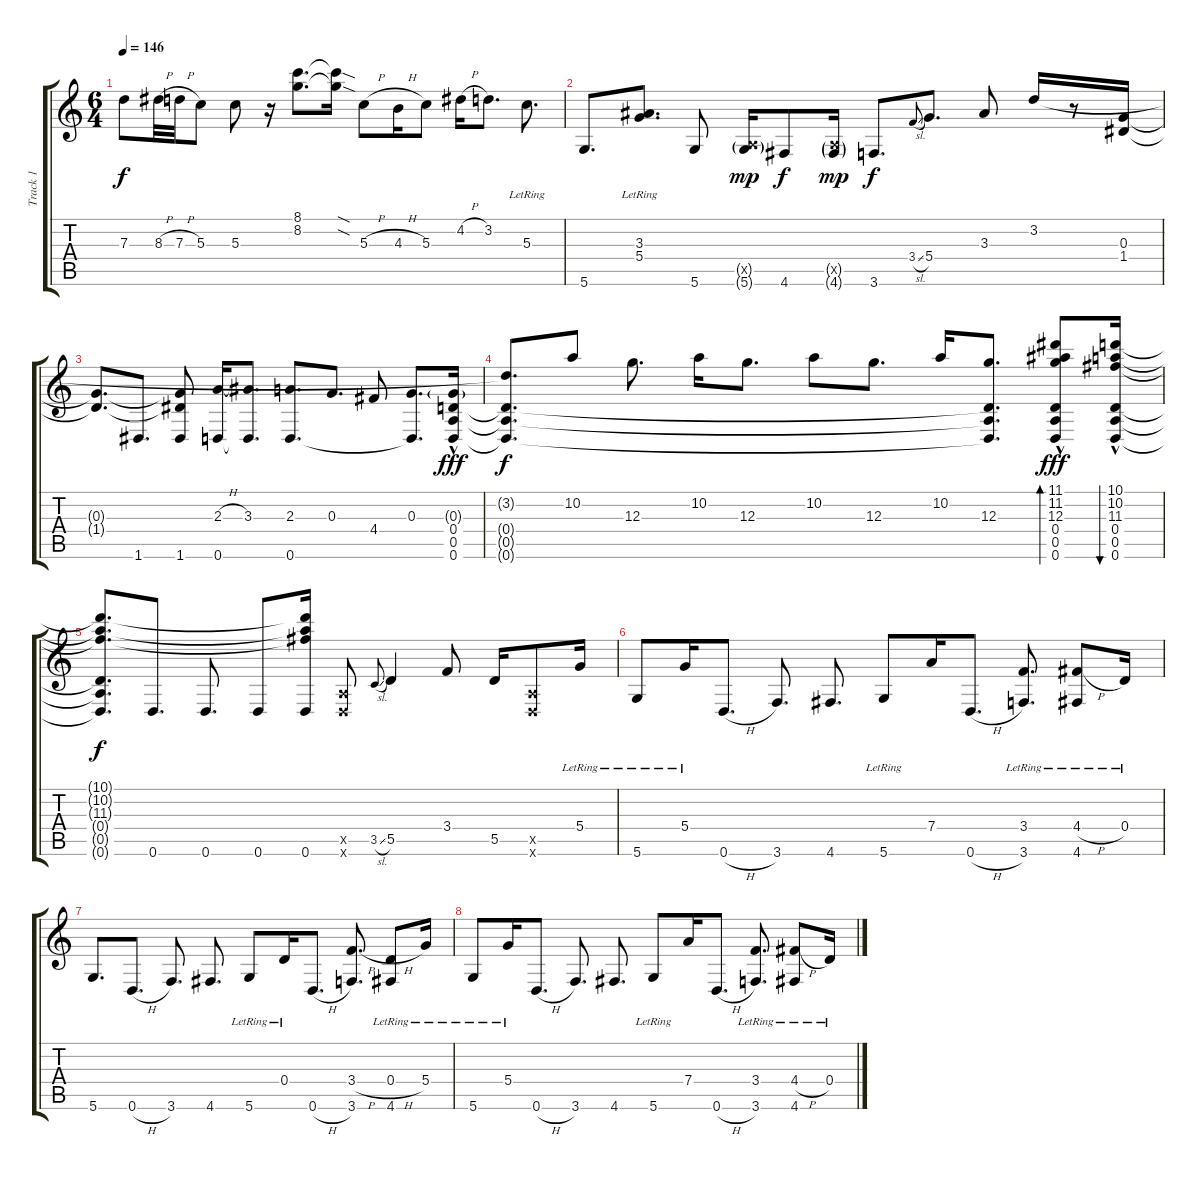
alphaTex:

\track ("Track 1" "Track 1") {instrument acousticguitarsteel}
\staff {score tabs}
\tuning (E4 B3 G3 D3 A2 D2) {hide}
\ts (6 4)
\tempo 146
\clef g2
\ks c
7.3{t}.8{dy f} 8.3{h}.32 7.3{h}.32 5.3.8 5.3.8 r.16 (8.1 8.2).8{d} (8.1{sod t} 8.2{sod t}).16 5.3{h}.8 4.3{h}.16 5.3.8 4.2{h}.16 3.2.8{d} 5.3{lr}.8{d} |
5.6.8{d} (3.3{lr} 5.4{lr}).8{d} 5.6.8 (0.5{g x} 5.6{g}).16{dy mp} 4.6.8{dy f} (0.5{g x} 4.6{g}).16{dy mp} 3.6.8{d dy f} 3.4{sl}.8{gr onbeat} 5.4.8{d} 3.3.8 3.2.16 r.8 (0.3 1.4).16 |
(0.3{t} 1.4{t}).8{d} 1.6.8{d} (0.3{t} 1.4{t} 1.6).8 (2.3{h} 0.6).16 (3.3 0.6{t}).8{d} (2.3 0.6).8{d} 0.3.8{d} 4.4.8 (0.3 0.6{t}).8{d} (0.3{g} 0.4{hac} 0.5{hac} 0.6{hac}).16{dy fff} |
(3.2{t} 0.4{t} 0.5{t} 0.6{t}).8{d dy f} 10.2.8 12.3.8{d} 10.2.16 12.3.8{d} 10.2.8 12.3.8{d} 10.2.16 (12.3 0.4{t} 0.5{t} 0.6{t}).8{d} (11.1{hac} 11.2{hac} 12.3{hac} 0.4 0.5 0.6).8{bd 60 dy fff} (10.1{hac} 10.2{hac} 11.3{hac} 0.4 0.5 0.6).16{bu 60} |
(10.1{t} 10.2{t} 11.3{t} 0.4{t} 0.5{t} 0.6{t}).8{d dy f} 0.6.8{d} 0.6.8{d} 0.6.8 (10.1{t} 10.2{t} 11.3{t} 0.6).16 (0.5{x} 0.6{x}).8 3.5{sl}.8{gr onbeat} 5.5.4 3.4.8 5.5.16 (0.5{x} 0.6{x}).8 5.4{lr}.16 |
5.6{lr}.8 5.4{lr}.16 0.6{h}.8{d} 3.6.8{d} 4.6.8{d} 5.6{lr}.8 7.4.16 0.6{h}.8{d} (3.4{lr} 3.6).8{d} (4.4{h lr} 4.6{lr}).8 0.4{lr}.16 |
5.6.8{d} 0.6{h}.8{d} 3.6.8{d} 4.6.8{d} 5.6{lr}.8 0.4{lr}.16 0.6{h}.8{d} (3.4{h} 3.6).8{d} (0.4{h} 4.6{lr}).8 5.4{lr}.16 |
5.6{lr}.8 5.4{lr}.16 0.6{h}.8{d} 3.6.8{d} 4.6.8{d} 5.6{lr}.8 7.4.16 0.6{h}.8{d} (3.4{lr} 3.6).8{d} (4.4{h lr} 4.6{lr}).8 0.4{lr}.16
